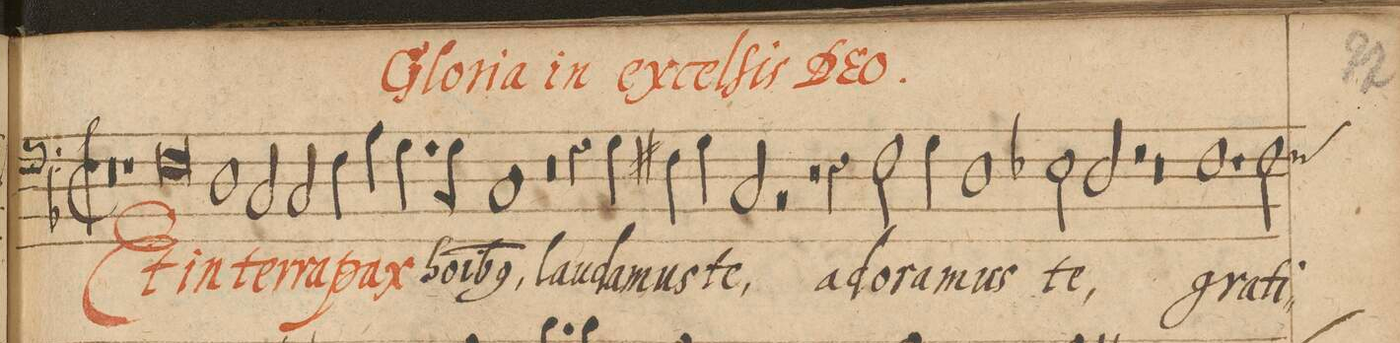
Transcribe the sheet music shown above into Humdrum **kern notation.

**kern	**text
*I"BASSVS.	*
*clefF4	*
*k[b-]	*
*met(C|)	*
*M2/1	*
0r	.
*	*color:red
=2-	=2-
1r	.
0F	Et
=3-	=3-
1D	in
=4-	=4-
2C/	ter-
2C/	-ra
4F\	pax
*	*color:auto
4A\	ho-
4.G\	-(mi-
8G\	-n)i-
=5-	=5-
1C	-b(us),
1r	.
=6-	=6-
1r	.
4r	.
4G\	lau-
4F#X\	-da-
4G\	-mus
=7-	=7-
2C/	te,
2r	.
2r	.
4r	.
2Fny\	a-
=8-	=8-
4G\	-do-
1D	-ra-
2E-X\	-mus
=9-	=9-
2D/	te,
2r	.
0r	.
=10-	=10-
1.F	gra-
=11-	=11-
2F\	-ti-
*custos:F	*
*-	*-
